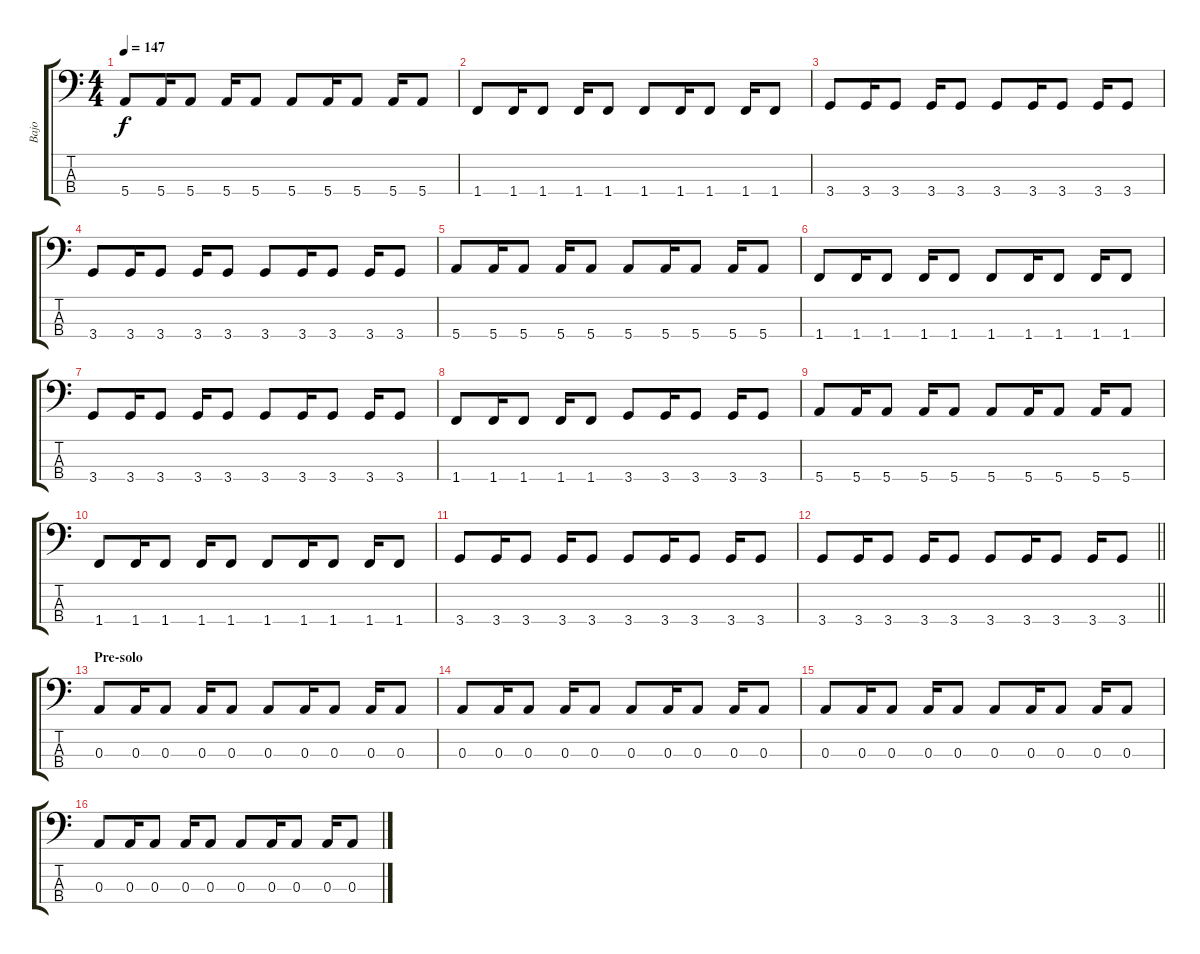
\track ("Bajo" "Bajo") {instrument electricbassfinger}
\staff {score tabs}
\tuning (G2 D2 A1 E1) {hide}
\ts (4 4)
\tempo 147
\clef f4
\ks c
5.4.8{dy f} 5.4.16 5.4.8 5.4.16 5.4.8 5.4.8 5.4.16 5.4.8 5.4.16 5.4.8 |
1.4.8 1.4.16 1.4.8 1.4.16 1.4.8 1.4.8 1.4.16 1.4.8 1.4.16 1.4.8 |
3.4.8 3.4.16 3.4.8 3.4.16 3.4.8 3.4.8 3.4.16 3.4.8 3.4.16 3.4.8 |
3.4.8 3.4.16 3.4.8 3.4.16 3.4.8 3.4.8 3.4.16 3.4.8 3.4.16 3.4.8 |
5.4.8 5.4.16 5.4.8 5.4.16 5.4.8 5.4.8 5.4.16 5.4.8 5.4.16 5.4.8 |
1.4.8 1.4.16 1.4.8 1.4.16 1.4.8 1.4.8 1.4.16 1.4.8 1.4.16 1.4.8 |
3.4.8 3.4.16 3.4.8 3.4.16 3.4.8 3.4.8 3.4.16 3.4.8 3.4.16 3.4.8 |
1.4.8 1.4.16 1.4.8 1.4.16 1.4.8 3.4.8 3.4.16 3.4.8 3.4.16 3.4.8 |
5.4.8 5.4.16 5.4.8 5.4.16 5.4.8 5.4.8 5.4.16 5.4.8 5.4.16 5.4.8 |
1.4.8 1.4.16 1.4.8 1.4.16 1.4.8 1.4.8 1.4.16 1.4.8 1.4.16 1.4.8 |
3.4.8 3.4.16 3.4.8 3.4.16 3.4.8 3.4.8 3.4.16 3.4.8 3.4.16 3.4.8 |
\barLineRight lightlight
3.4.8 3.4.16 3.4.8 3.4.16 3.4.8 3.4.8 3.4.16 3.4.8 3.4.16 3.4.8 |
\section ("" "Pre-solo")
0.3.8 0.3.16 0.3.8 0.3.16 0.3.8 0.3.8 0.3.16 0.3.8 0.3.16 0.3.8 |
0.3.8 0.3.16 0.3.8 0.3.16 0.3.8 0.3.8 0.3.16 0.3.8 0.3.16 0.3.8 |
0.3.8 0.3.16 0.3.8 0.3.16 0.3.8 0.3.8 0.3.16 0.3.8 0.3.16 0.3.8 |
0.3.8 0.3.16 0.3.8 0.3.16 0.3.8 0.3.8 0.3.16 0.3.8 0.3.16 0.3.8
